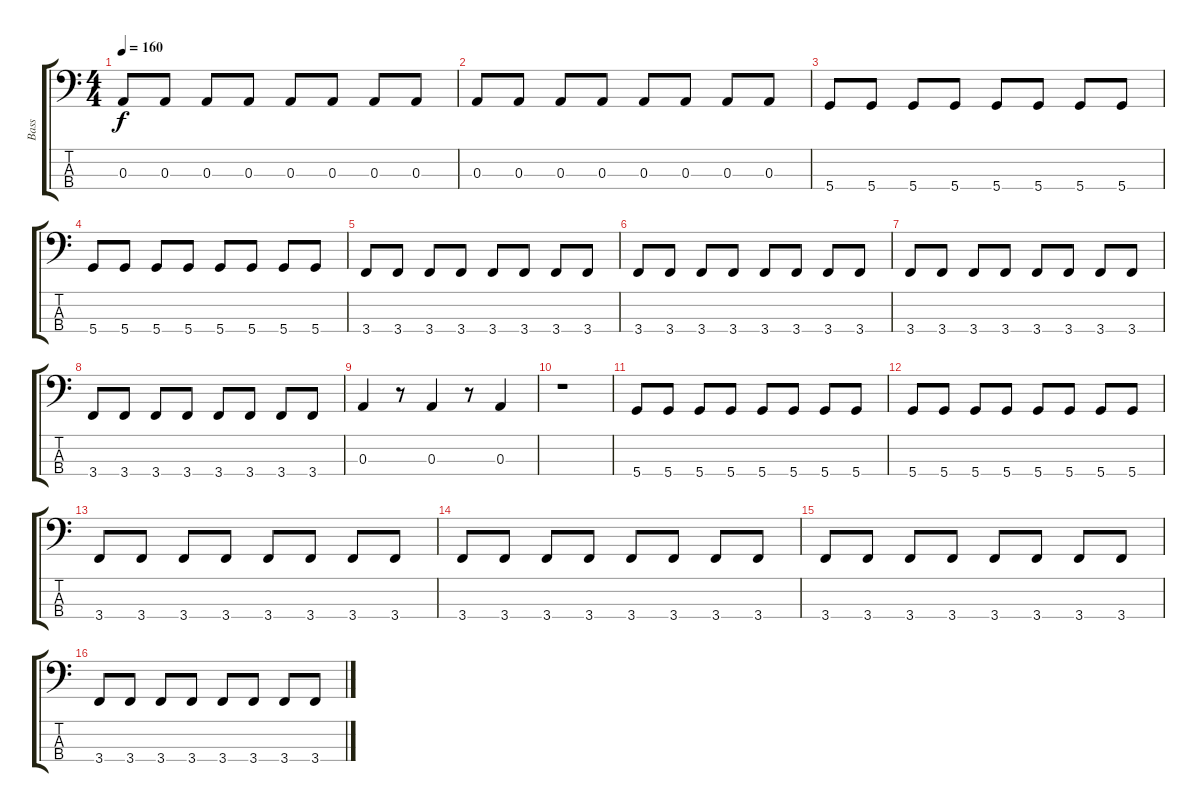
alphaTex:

\track ("Bass" "Bass") {instrument electricbasspick}
\staff {score tabs}
\tuning (G2 D2 A1 D1) {hide}
\ts (4 4)
\tempo 160
\clef f4
\ks c
0.3.8{dy f} 0.3.8 0.3.8 0.3.8 0.3.8 0.3.8 0.3.8 0.3.8 |
0.3.8 0.3.8 0.3.8 0.3.8 0.3.8 0.3.8 0.3.8 0.3.8 |
5.4.8 5.4.8 5.4.8 5.4.8 5.4.8 5.4.8 5.4.8 5.4.8 |
5.4.8 5.4.8 5.4.8 5.4.8 5.4.8 5.4.8 5.4.8 5.4.8 |
3.4.8 3.4.8 3.4.8 3.4.8 3.4.8 3.4.8 3.4.8 3.4.8 |
3.4.8 3.4.8 3.4.8 3.4.8 3.4.8 3.4.8 3.4.8 3.4.8 |
3.4.8 3.4.8 3.4.8 3.4.8 3.4.8 3.4.8 3.4.8 3.4.8 |
3.4.8 3.4.8 3.4.8 3.4.8 3.4.8 3.4.8 3.4.8 3.4.8 |
0.3.4 r.8 0.3.4 r.8 0.3.4 |
r.1 |
5.4.8 5.4.8 5.4.8 5.4.8 5.4.8 5.4.8 5.4.8 5.4.8 |
5.4.8 5.4.8 5.4.8 5.4.8 5.4.8 5.4.8 5.4.8 5.4.8 |
3.4.8 3.4.8 3.4.8 3.4.8 3.4.8 3.4.8 3.4.8 3.4.8 |
3.4.8 3.4.8 3.4.8 3.4.8 3.4.8 3.4.8 3.4.8 3.4.8 |
3.4.8 3.4.8 3.4.8 3.4.8 3.4.8 3.4.8 3.4.8 3.4.8 |
3.4.8 3.4.8 3.4.8 3.4.8 3.4.8 3.4.8 3.4.8 3.4.8
